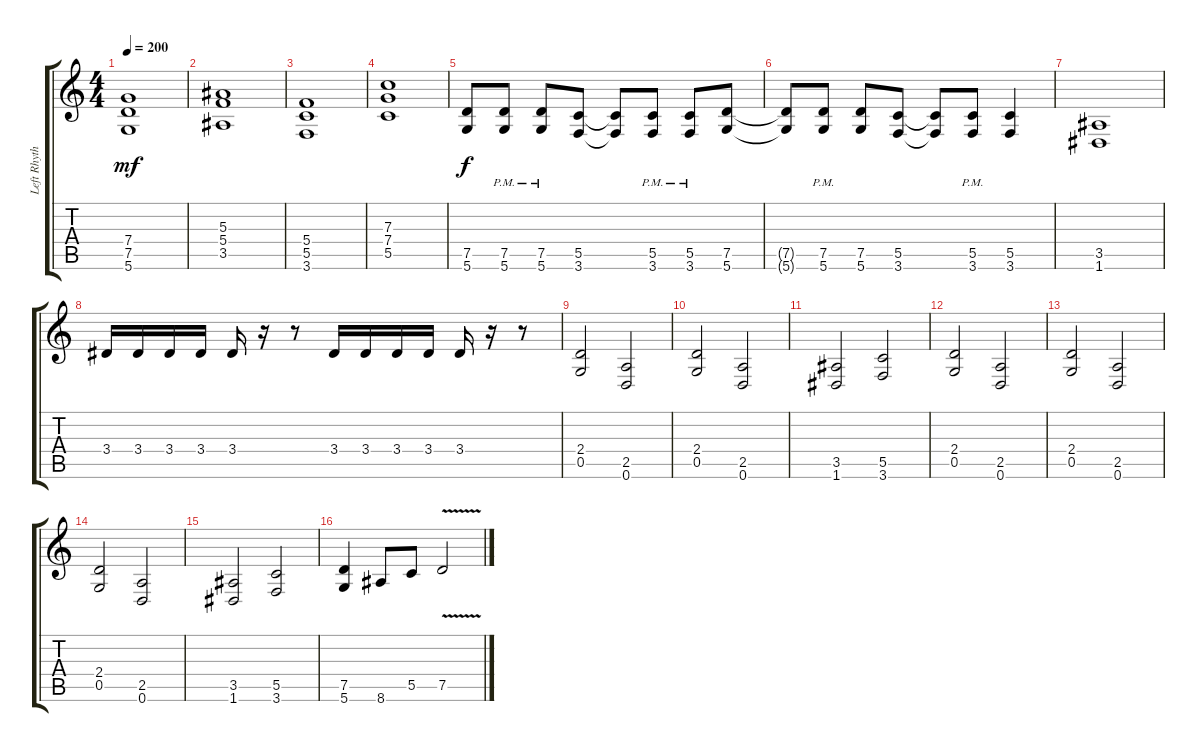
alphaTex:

\track ("Left Rhythm Gtr" "Left Rhyth") {instrument overdrivenguitar}
\staff {score tabs}
\tuning (D4 A3 F3 C3 G2 D2) {hide}
\ts (4 4)
\tempo 200
\clef g2
\ks c
(7.4 7.5 5.6).1{dy mf} |
(5.3 5.4 3.5).1 |
(5.4 5.5 3.6).1 |
(7.3 7.4 5.5).1 |
(7.5 5.6).8{dy f} (7.5{pm} 5.6{pm}).8 (7.5{pm} 5.6{pm}).8 (5.5 3.6).8 (5.5{t} 3.6{t}).8 (5.5{pm} 3.6{pm}).8 (5.5{pm} 3.6{pm}).8 (7.5 5.6).8 |
(7.5{t} 5.6{t}).8 (7.5{pm} 5.6{pm}).8 (7.5 5.6).8 (5.5 3.6).8 (5.5{t} 3.6{t}).8 (5.5{pm} 3.6{pm}).8 (5.5 3.6).4 |
(3.5 1.6).1 |
3.4.16 3.4.16 3.4.16 3.4.16 3.4.16 r.16 r.8 3.4.16 3.4.16 3.4.16 3.4.16 3.4.16 r.16 r.8 |
(2.4 0.5).2 (2.5 0.6).2 |
(2.4 0.5).2 (2.5 0.6).2 |
(3.5 1.6).2 (5.5 3.6).2 |
(2.4 0.5).2 (2.5 0.6).2 |
(2.4 0.5).2 (2.5 0.6).2 |
(2.4 0.5).2 (2.5 0.6).2 |
(3.5 1.6).2 (5.5 3.6).2 |
(7.5 5.6).4 8.6.8 5.5.8 7.5{v}.2
